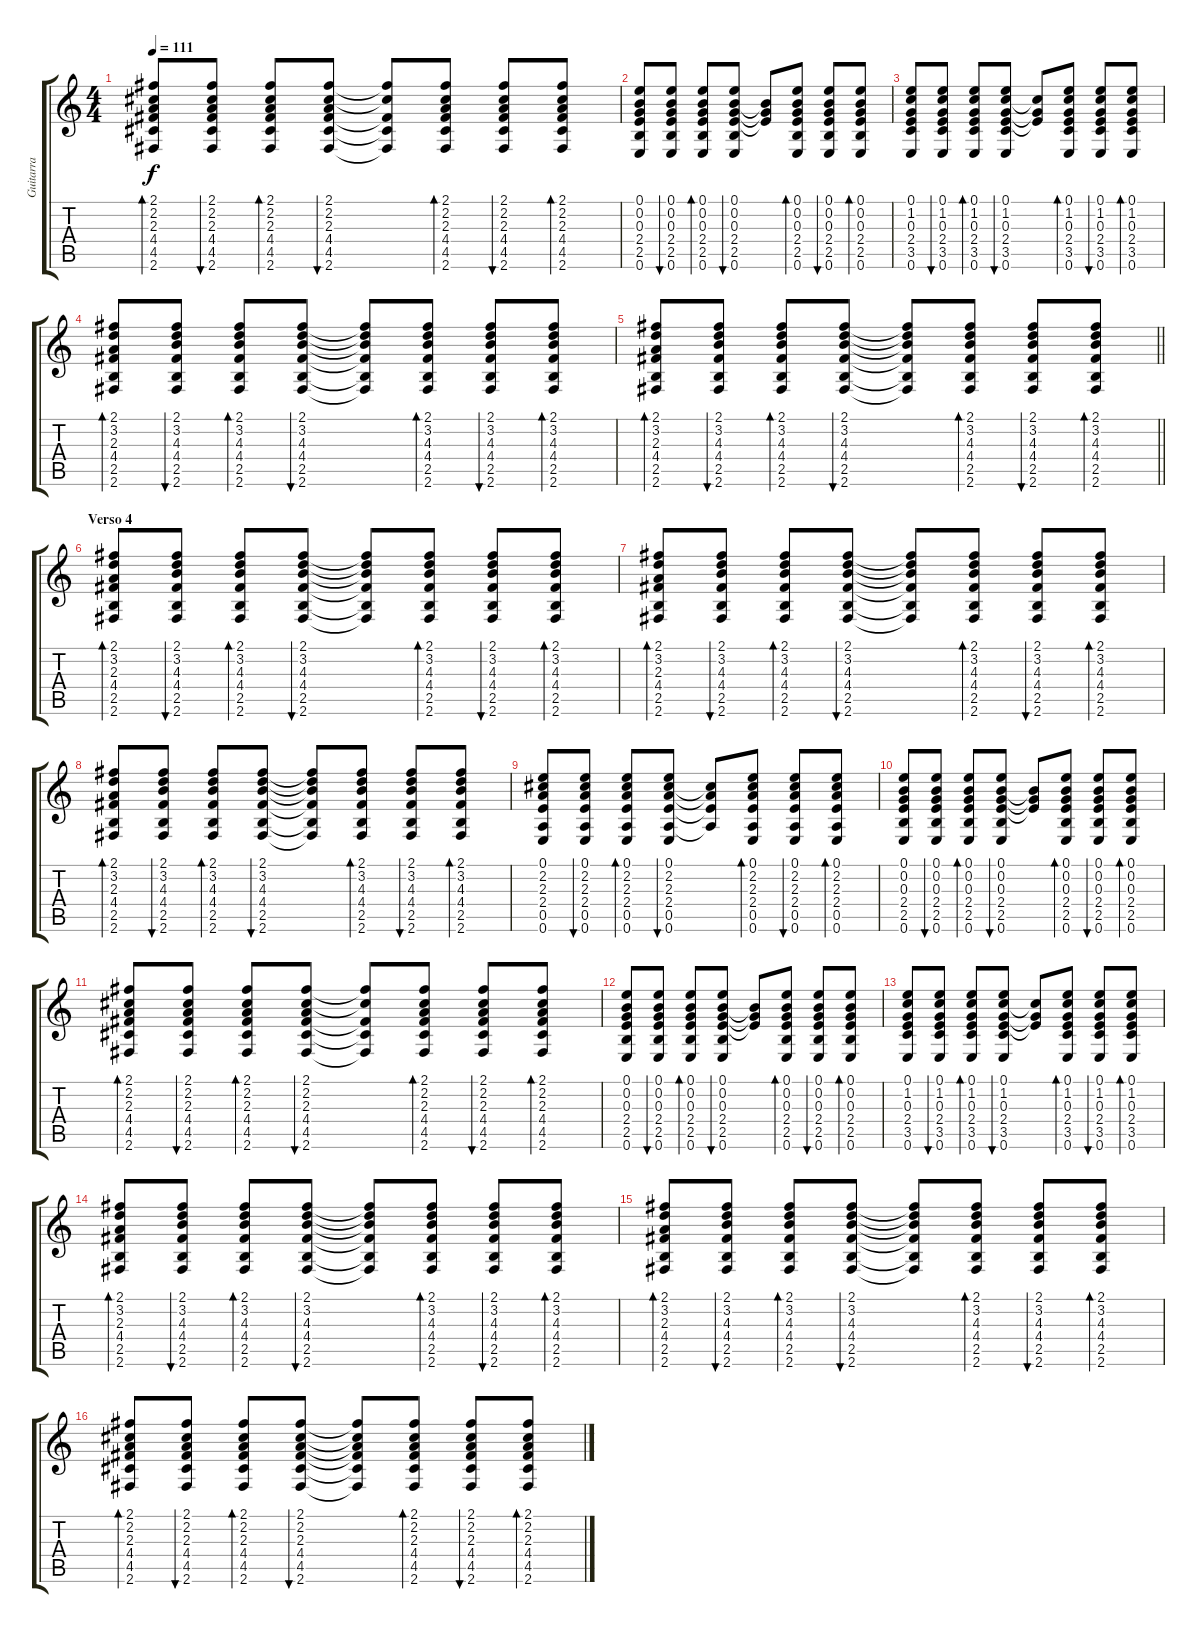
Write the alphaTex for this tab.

\track ("Guitarra" "Guitarra") {instrument acousticguitarsteel}
\staff {score tabs}
\tuning (E4 B3 G3 D3 A2 E2) {hide}
\ts (4 4)
\tempo 111
\clef g2
\ks c
(2.1 2.2 2.3 4.4 4.5 2.6).8{bd 60 dy f} (2.1 2.2 2.3 4.4 4.5 2.6).8{bu 60} (2.1 2.2 2.3 4.4 4.5 2.6).8{bd 60} (2.1 2.2 2.3 4.4 4.5 2.6).8{bu 60} (2.1{t} 2.2{t} 4.4{t} 4.5{t} 2.6{t}).8 (2.1 2.2 2.3 4.4 4.5 2.6).8{bd 60} (2.1 2.2 2.3 4.4 4.5 2.6).8{bu 60} (2.1 2.2 2.3 4.4 4.5 2.6).8{bd 60} |
(0.1 0.2 0.3 2.4 2.5 0.6).8 (0.1 0.2 0.3 2.4 2.5 0.6).8{bu 60} (0.1 0.2 0.3 2.4 2.5 0.6).8{bd 60} (0.1 0.2 0.3 2.4 2.5 0.6).8{bu 60} (0.2{t} 0.3{t} 2.4{t}).8 (0.1 0.2 0.3 2.4 2.5 0.6).8{bd 60} (0.1 0.2 0.3 2.4 2.5 0.6).8{bu 60} (0.1 0.2 0.3 2.4 2.5 0.6).8{bd 60} |
(0.1 1.2 0.3 2.4 3.5 0.6).8 (0.1 1.2 0.3 2.4 3.5 0.6).8{bu 60} (0.1 1.2 0.3 2.4 3.5 0.6).8{bd 60} (0.1 1.2 0.3 2.4 3.5 0.6).8{bu 60} (1.2{t} 0.3{t} 2.4{t}).8 (0.1 1.2 0.3 2.4 3.5 0.6).8{bd 60} (0.1 1.2 0.3 2.4 3.5 0.6).8{bu 60} (0.1 1.2 0.3 2.4 3.5 0.6).8{bd 60} |
(2.1 3.2 2.3 4.4 2.5 2.6).8{bd 60} (2.1 3.2 4.3 4.4 2.5 2.6).8{bu 60} (2.1 3.2 4.3 4.4 2.5 2.6).8{bd 60} (2.1 3.2 4.3 4.4 2.5 2.6).8{bu 60} (2.1{t} 3.2{t} 4.3{t} 4.4{t} 2.5{t} 2.6{t}).8 (2.1 3.2 4.3 4.4 2.5 2.6).8{bd 60} (2.1 3.2 4.3 4.4 2.5 2.6).8{bu 60} (2.1 3.2 4.3 4.4 2.5 2.6).8{bd 60} |
\barLineRight lightlight
(2.1 3.2 2.3 4.4 2.5 2.6).8{bd 60} (2.1 3.2 4.3 4.4 2.5 2.6).8{bu 60} (2.1 3.2 4.3 4.4 2.5 2.6).8{bd 60} (2.1 3.2 4.3 4.4 2.5 2.6).8{bu 60} (2.1{t} 3.2{t} 4.3{t} 4.4{t} 2.5{t} 2.6{t}).8 (2.1 3.2 4.3 4.4 2.5 2.6).8{bd 60} (2.1 3.2 4.3 4.4 2.5 2.6).8{bu 60} (2.1 3.2 4.3 4.4 2.5 2.6).8{bd 60} |
\section ("" "Verso 4")
(2.1 3.2 2.3 4.4 2.5 2.6).8{bd 60 volume 9} (2.1 3.2 4.3 4.4 2.5 2.6).8{bu 60} (2.1 3.2 4.3 4.4 2.5 2.6).8{bd 60} (2.1 3.2 4.3 4.4 2.5 2.6).8{bu 60} (2.1{t} 3.2{t} 4.3{t} 4.4{t} 2.5{t} 2.6{t}).8 (2.1 3.2 4.3 4.4 2.5 2.6).8{bd 60} (2.1 3.2 4.3 4.4 2.5 2.6).8{bu 60} (2.1 3.2 4.3 4.4 2.5 2.6).8{bd 60} |
(2.1 3.2 2.3 4.4 2.5 2.6).8{bd 60} (2.1 3.2 4.3 4.4 2.5 2.6).8{bu 60} (2.1 3.2 4.3 4.4 2.5 2.6).8{bd 60} (2.1 3.2 4.3 4.4 2.5 2.6).8{bu 60} (2.1{t} 3.2{t} 4.3{t} 4.4{t} 2.5{t} 2.6{t}).8 (2.1 3.2 4.3 4.4 2.5 2.6).8{bd 60} (2.1 3.2 4.3 4.4 2.5 2.6).8{bu 60} (2.1 3.2 4.3 4.4 2.5 2.6).8{bd 60} |
(2.1 3.2 2.3 4.4 2.5 2.6).8{bd 60} (2.1 3.2 4.3 4.4 2.5 2.6).8{bu 60} (2.1 3.2 4.3 4.4 2.5 2.6).8{bd 60} (2.1 3.2 4.3 4.4 2.5 2.6).8{bu 60} (2.1{t} 3.2{t} 4.3{t} 4.4{t} 2.5{t} 2.6{t}).8 (2.1 3.2 4.3 4.4 2.5 2.6).8{bd 60} (2.1 3.2 4.3 4.4 2.5 2.6).8{bu 60} (2.1 3.2 4.3 4.4 2.5 2.6).8{bd 60} |
(0.1 2.2 2.3 2.4 0.5 0.6).8 (0.1 2.2 2.3 2.4 0.5 0.6).8{bu 60} (0.1 2.2 2.3 2.4 0.5 0.6).8{bd 60} (0.1 2.2 2.3 2.4 0.5 0.6).8{bu 60} (2.2{t} 2.3{t} 2.4{t} 0.5{t}).8 (0.1 2.2 2.3 2.4 0.5 0.6).8{bd 60} (0.1 2.2 2.3 2.4 0.5 0.6).8{bu 60} (0.1 2.2 2.3 2.4 0.5 0.6).8{bd 60} |
(0.1 0.2 0.3 2.4 2.5 0.6).8 (0.1 0.2 0.3 2.4 2.5 0.6).8{bu 60} (0.1 0.2 0.3 2.4 2.5 0.6).8{bd 60} (0.1 0.2 0.3 2.4 2.5 0.6).8{bu 60} (0.2{t} 0.3{t} 2.4{t}).8 (0.1 0.2 0.3 2.4 2.5 0.6).8{bd 60} (0.1 0.2 0.3 2.4 2.5 0.6).8{bu 60} (0.1 0.2 0.3 2.4 2.5 0.6).8{bd 60} |
(2.1 2.2 2.3 4.4 4.5 2.6).8{bd 60} (2.1 2.2 2.3 4.4 4.5 2.6).8{bu 60} (2.1 2.2 2.3 4.4 4.5 2.6).8{bd 60} (2.1 2.2 2.3 4.4 4.5 2.6).8{bu 60} (2.1{t} 2.2{t} 4.4{t} 4.5{t} 2.6{t}).8 (2.1 2.2 2.3 4.4 4.5 2.6).8{bd 60} (2.1 2.2 2.3 4.4 4.5 2.6).8{bu 60} (2.1 2.2 2.3 4.4 4.5 2.6).8{bd 60} |
(0.1 0.2 0.3 2.4 2.5 0.6).8 (0.1 0.2 0.3 2.4 2.5 0.6).8{bu 60} (0.1 0.2 0.3 2.4 2.5 0.6).8{bd 60} (0.1 0.2 0.3 2.4 2.5 0.6).8{bu 60} (0.2{t} 0.3{t} 2.4{t}).8 (0.1 0.2 0.3 2.4 2.5 0.6).8{bd 60} (0.1 0.2 0.3 2.4 2.5 0.6).8{bu 60} (0.1 0.2 0.3 2.4 2.5 0.6).8{bd 60} |
(0.1 1.2 0.3 2.4 3.5 0.6).8 (0.1 1.2 0.3 2.4 3.5 0.6).8{bu 60} (0.1 1.2 0.3 2.4 3.5 0.6).8{bd 60} (0.1 1.2 0.3 2.4 3.5 0.6).8{bu 60} (1.2{t} 0.3{t} 2.4{t}).8 (0.1 1.2 0.3 2.4 3.5 0.6).8{bd 60} (0.1 1.2 0.3 2.4 3.5 0.6).8{bu 60} (0.1 1.2 0.3 2.4 3.5 0.6).8{bd 60} |
(2.1 3.2 2.3 4.4 2.5 2.6).8{bd 60} (2.1 3.2 4.3 4.4 2.5 2.6).8{bu 60} (2.1 3.2 4.3 4.4 2.5 2.6).8{bd 60} (2.1 3.2 4.3 4.4 2.5 2.6).8{bu 60} (2.1{t} 3.2{t} 4.3{t} 4.4{t} 2.5{t} 2.6{t}).8 (2.1 3.2 4.3 4.4 2.5 2.6).8{bd 60} (2.1 3.2 4.3 4.4 2.5 2.6).8{bu 60} (2.1 3.2 4.3 4.4 2.5 2.6).8{bd 60} |
(2.1 3.2 2.3 4.4 2.5 2.6).8{bd 60} (2.1 3.2 4.3 4.4 2.5 2.6).8{bu 60} (2.1 3.2 4.3 4.4 2.5 2.6).8{bd 60} (2.1 3.2 4.3 4.4 2.5 2.6).8{bu 60} (2.1{t} 3.2{t} 4.3{t} 4.4{t} 2.5{t} 2.6{t}).8 (2.1 3.2 4.3 4.4 2.5 2.6).8{bd 60} (2.1 3.2 4.3 4.4 2.5 2.6).8{bu 60} (2.1 3.2 4.3 4.4 2.5 2.6).8{bd 60} |
(2.1 2.2 2.3 4.4 4.5 2.6).8{bd 60} (2.1 2.2 2.3 4.4 4.5 2.6).8{bu 60} (2.1 2.2 2.3 4.4 4.5 2.6).8{bd 60} (2.1 2.2 2.3 4.4 4.5 2.6).8{bu 60} (2.1{t} 2.2{t} 2.3{t} 4.4{t} 4.5{t} 2.6{t}).8 (2.1 2.2 2.3 4.4 4.5 2.6).8{bd 60} (2.1 2.2 2.3 4.4 4.5 2.6).8{bu 60} (2.1 2.2 2.3 4.4 4.5 2.6).8{bd 60}
